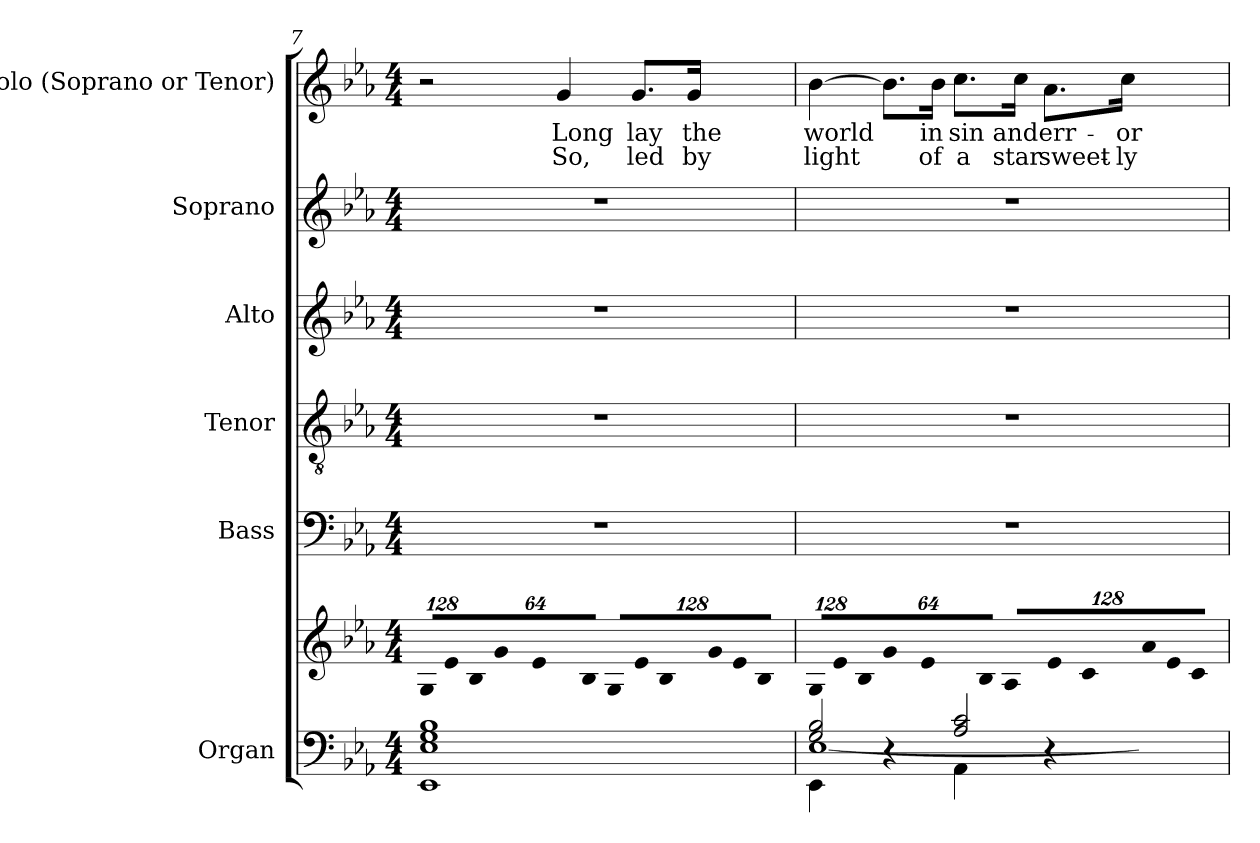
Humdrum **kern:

**kern	**kern	**kern	**kern	**kern	**kern	**kern	**text	**text
*part6	*part6	*part5	*part4	*part3	*part2	*part1	*part1	*part1
*staff7	*staff6	*staff5	*staff4	*staff3	*staff2	*staff1	*staff1	*staff1
*I"Organ	*	*I"Bass	*I"Tenor	*I"Alto	*I"Soprano	*I"Solo  (Soprano or Tenor)	*	*
*I'Org.	*	*I'B.	*I'T.	*I'A.	*I'S.	*I'Solo	*	*
*clefF4	*clefG2	*clefF4	*clefGv2	*clefG2	*clefG2	*clefG2	*	*
*	*	*	*ITrd7c12	*	*	*	*	*
*k[b-e-a-]	*k[b-e-a-]	*k[b-e-a-]	*k[b-e-a-]	*k[b-e-a-]	*k[b-e-a-]	*k[b-e-a-]	*	*
*E-:	*E-:	*E-:	*E-:	*E-:	*E-:	*E-:	*	*
*M4/4	*M4/4	*M4/4	*M4/4	*M4/4	*M4/4	*M4/4	*	*
*	*Xbrackettup	*	*	*	*	*	*	*
=7	=7	=7	=7	=7	=7	=7	=7	=7
!	!LO:N:vis=8	!	!	!	!	!	!	!
1EE-i 1E-i 1Gi 1B-i	1024%85Gi/L	1r	1r	1r	1r	2r	.	.
!	!LO:N:vis=8	!	!	!	!	!	!	!
.	1024%85e-i/	.	.	.	.	.	.	.
!	!LO:N:vis=8	!	!	!	!	!	!	!
.	512%43B-i/	.	.	.	.	.	.	.
!	!LO:N:vis=8	!	!	!	!	!	!	!
.	1024%85gi/	.	.	.	.	.	.	.
!	!LO:N:vis=8	!	!	!	!	!	!	!
.	1024%85e-i/	.	.	.	.	.	.	.
!	!LO:N:vis=8	!	!	!	!	!	!	!
.	512%43B-i/J	.	.	.	.	.	.	.
!	!LO:N:vis=8	!	!	!	!	!	!	!
!	!	!	!	!	!	!	!LO:LY:b:color=#000000	!LO:LY:b:color=#000000
.	1024%85Gi/L	.	.	.	.	4gi/	Long	So,
!	!LO:N:vis=8	!	!	!	!	!	!	!
.	1024%85e-i/	.	.	.	.	.	.	.
!	!LO:N:vis=8	!	!	!	!	!	!	!
.	512%43B-i/	.	.	.	.	.	.	.
!	!LO:N:vis=8	!	!	!	!	!	!	!
!	!	!	!	!	!	!	!LO:LY:b:color=#000000	!LO:LY:b:color=#000000
.	1024%85gi/	.	.	.	.	8.gi/L	lay	led
!	!LO:N:vis=8	!	!	!	!	!	!	!
.	1024%85e-i/	.	.	.	.	.	.	.
!	!LO:N:vis=8	!	!	!	!	!	!	!
.	512%43B-i/J	.	.	.	.	.	.	.
!	!	!	!	!	!	!	!LO:LY:b:color=#000000	!LO:LY:b:color=#000000
.	.	.	.	.	.	16gi/Jk	the	by
!!LO:LB:g=z
=8	=8	=8	=8	=8	=8	=8	=8	=8
*^	*	*	*	*	*	*	*	*
*	*^	*	*	*	*	*	*	*	*
!	!	!	!LO:N:vis=8	!	!	!	!	!	!	!
!	!	!	!	!	!	!	!	!	!LO:LY:b:color=#000000	!LO:LY:b:color=#000000
2Gi/ 2B-i	[>1E-i	4EE-i\	1024%85Gi/L	1r	1r	1r	1r	[>4b-i\	world	light
!	!	!	!LO:N:vis=8	!	!	!	!	!	!	!
.	.	.	1024%85e-i/	.	.	.	.	.	.	.
!	!	!	!LO:N:vis=8	!	!	!	!	!	!	!
.	.	.	512%43B-i/	.	.	.	.	.	.	.
!	!	!	!LO:N:vis=8	!	!	!	!	!	!	!
.	.	4r	1024%85gi/	.	.	.	.	8.b-i\L]	.	.
!	!	!	!LO:N:vis=8	!	!	!	!	!	!	!
.	.	.	1024%85e-i/	.	.	.	.	.	.	.
!	!	!	!LO:N:vis=8	!	!	!	!	!	!	!
.	.	.	512%43B-i/J	.	.	.	.	.	.	.
!	!	!	!	!	!	!	!	!	!LO:LY:b:color=#000000	!LO:LY:b:color=#000000
.	.	.	.	.	.	.	.	16b-i\Jk	in	of
!	!	!	!LO:N:vis=8	!	!	!	!	!	!	!
!	!	!	!	!	!	!	!	!	!LO:LY:b:color=#000000	!LO:LY:b:color=#000000
2A-i/ 2ci	.	4AA-i\	1024%85A-i/L	.	.	.	.	8.cci\L	sin	a
!	!	!	!LO:N:vis=8	!	!	!	!	!	!	!
.	.	.	1024%85e-i/	.	.	.	.	.	.	.
!	!	!	!LO:N:vis=8	!	!	!	!	!	!	!
.	.	.	512%43ci/	.	.	.	.	.	.	.
!	!	!	!	!	!	!	!	!	!LO:LY:b:color=#000000	!LO:LY:b:color=#000000
.	.	.	.	.	.	.	.	16cci\Jk	and	star
!	!	!	!LO:N:vis=8	!	!	!	!	!	!	!
!	!	!	!	!	!	!	!	!	!LO:LY:b:color=#000000	!LO:LY:b:color=#000000
.	.	4r	1024%85a-i/	.	.	.	.	8.a-i\L	err-	sweet-
!	!	!	!LO:N:vis=8	!	!	!	!	!	!	!
.	.	.	1024%85e-i/	.	.	.	.	.	.	.
!	!	!	!LO:N:vis=8	!	!	!	!	!	!	!
.	.	.	512%43ci/J	.	.	.	.	.	.	.
!	!	!	!	!	!	!	!	!	!LO:LY:b:color=#000000	!LO:LY:b:color=#000000
.	.	.	.	.	.	.	.	16cci\Jk	-or	-ly
*v	*v	*v	*	*	*	*	*	*	*	*
=	=	=	=	=	=	=	=	=
*-	*-	*-	*-	*-	*-	*-	*-	*-
